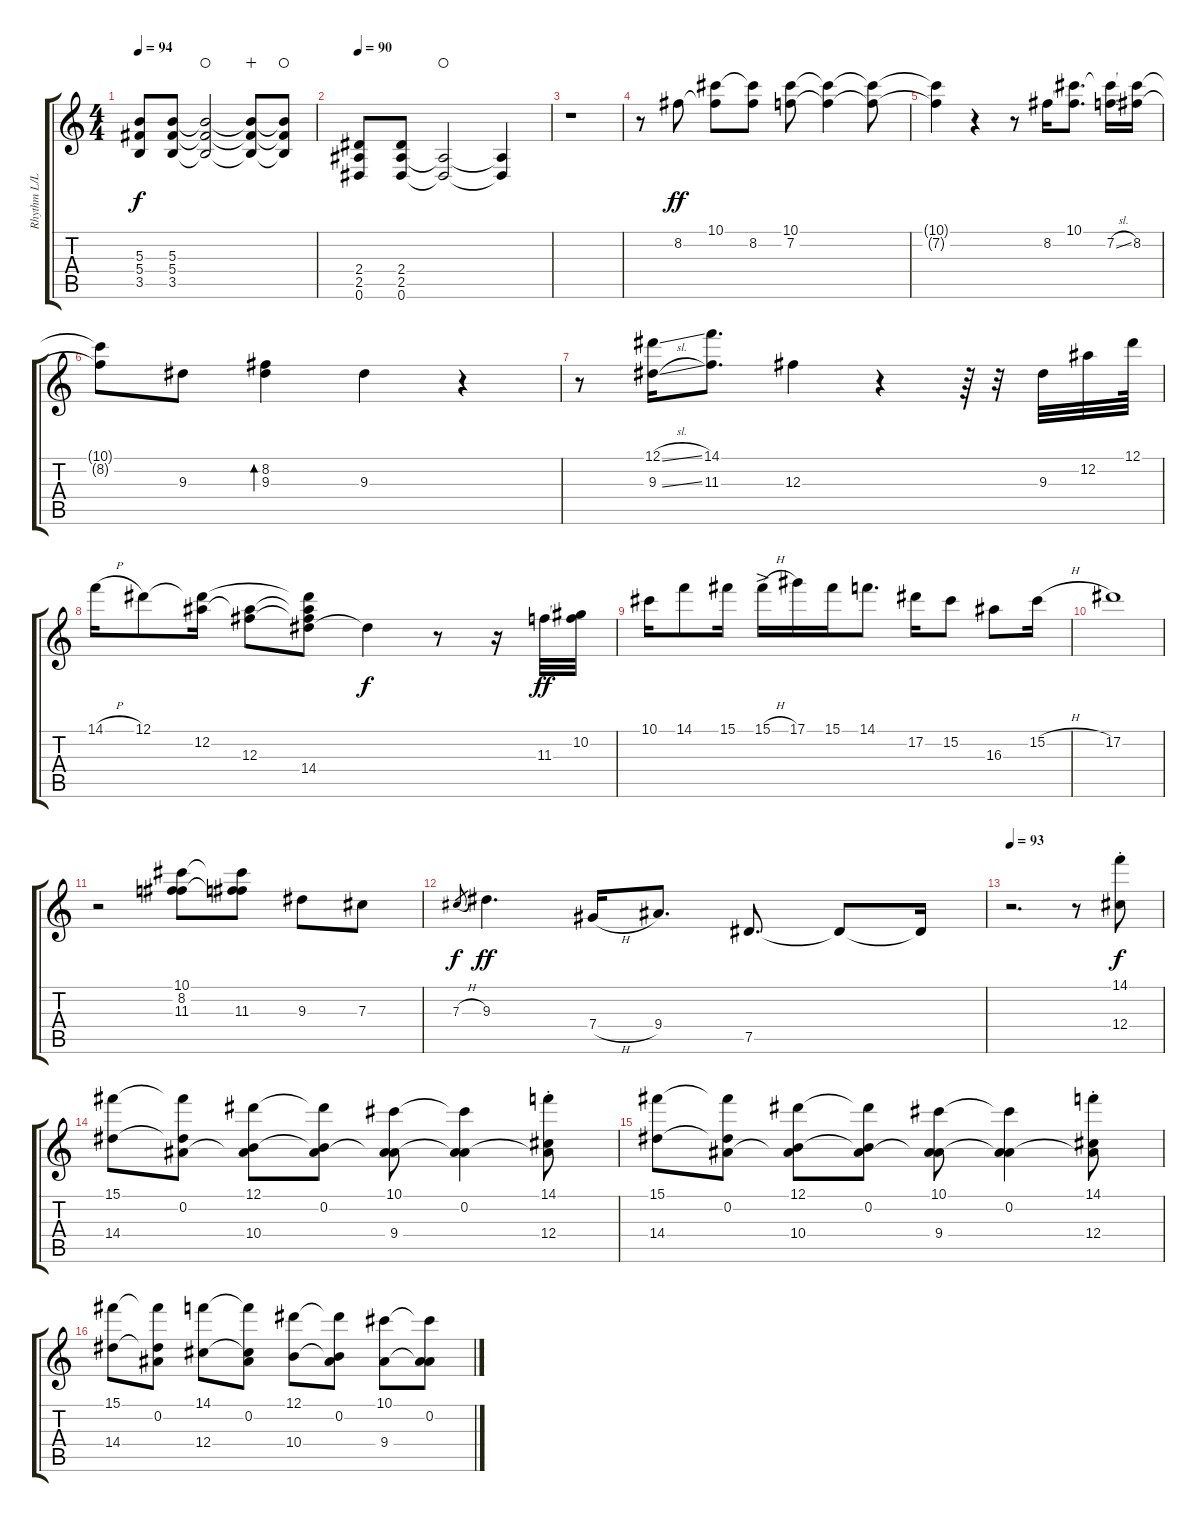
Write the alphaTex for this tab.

\track ("Rhythm L/Lead 1" "Rhythm L/L") {instrument electricguitarclean}
\staff {score tabs}
\tuning (Eb4 Bb3 Gb3 Db3 Ab2 Eb2) {hide}
\ts (4 4)
\tempo 94
\clef g2
\ks c
(5.3 5.4 3.5).8{dy f} (5.3 5.4 3.5).8 (5.3{t} 5.4{t} 3.5{t}).2{waho} (5.3{t} 5.4{t} 3.5{t}).8{wahc} (5.3{t} 5.4{t} 3.5{t}).8{waho} |
\tempo 90
(2.4 2.5 0.6).8{volume 0} (2.4 2.5 0.6).8 (2.5{t} 0.6{t}).2{waho} (2.5{t} 0.6{t}).4 |
r.1{volume 15 balance 8 instrument electricguitarclean} |
r.8 8.2.8{dy ff} (10.1 8.2{t}).8 (10.1{t} 8.2).8 (10.1 7.2).8 (10.1{t} 7.2{t}).4 (10.1{t} 7.2{t}).8 |
(10.1{t} 7.2{t}).4 r.4 r.8 8.2.16 (10.1 8.2{t}).8{d} (10.1{t} 7.2{sl}).16 (10.1{t} 8.2).16 |
(10.1{t} 8.2{t}).8 9.3.8 (8.2 9.3).4{bd 240} 9.3.4 r.4 |
r.8 (12.1{sl} 9.3{sl}).16 (14.1 11.3).8{d} 12.3.4 r.4 r.64 r.32 9.3.32 12.2.32 12.1.64 |
14.1{h}.16 12.1.8 (12.1{t} 12.2).16 (12.2{t} 12.3).8 (12.1{t} 12.2{t} 12.3{t} 14.4).8 14.4{t}.4{dy f} r.8 r.16 11.3.32{dy ff} (10.2 11.3{t}).32 |
10.1.16 14.1.8 15.1.16 15.1{h ac}.16 17.1.16 15.1.16 14.1.8{d} 17.2.16 15.2.8 16.3.8 15.2{h}.16 |
17.2.1 |
r.2 (10.1 8.2 11.3).8 (10.1{t} 8.2{t} 11.3).8 9.3.8 7.3.8 |
7.3{h}.8{gr dy f} 9.3.4{d dy ff} 7.4{h}.16 9.4.8{d} 7.5.8{d} 7.5{t}.8 7.5{t}.16 |
\tempo 93
r.2{d volume 13 balance 1 instrument electricguitarclean} r.8 (14.1{st} 12.4).8{dy f} |
(15.1 14.4).8 (15.1{t} 0.2 14.4{t}).8 (12.1 0.2{t} 10.4).8 (12.1{t} 0.2 10.4{t}).8 (10.1 0.2{t} 9.4).8 (10.1{t} 0.2 9.4{t}).4 (14.1{st} 0.2{t} 12.4).8 |
(15.1 14.4).8 (15.1{t} 0.2 14.4{t}).8 (12.1 0.2{t} 10.4).8 (12.1{t} 0.2 10.4{t}).8 (10.1 0.2{t} 9.4).8 (10.1{t} 0.2 9.4{t}).4 (14.1{st} 0.2{t} 12.4{st}).8 |
(15.1 14.4).8 (15.1{t} 0.2 14.4{t}).8 (14.1 12.4).8 (14.1{t} 0.2 12.4{t}).8 (12.1 10.4).8 (12.1{t} 0.2 10.4{t}).8 (10.1 9.4).8 (10.1{t} 0.2 9.4{t}).8
